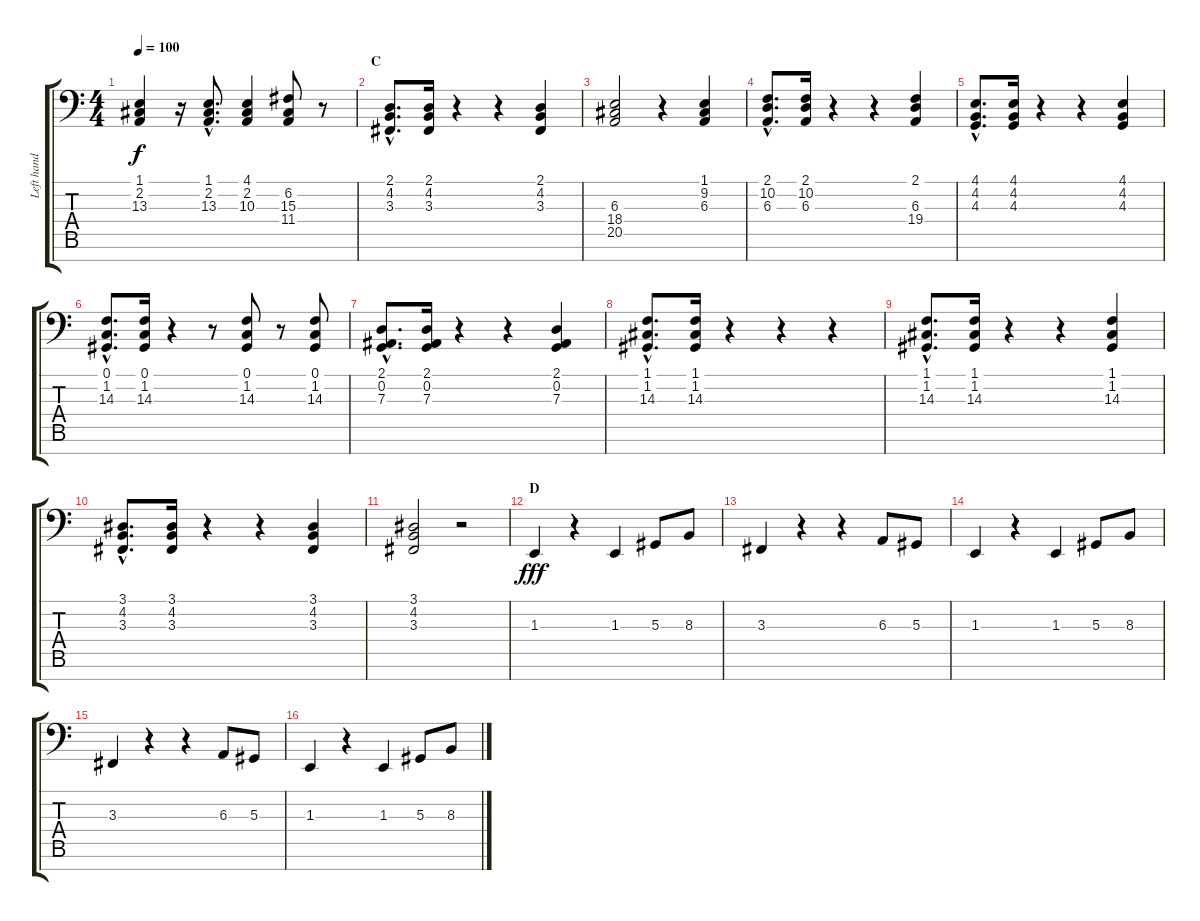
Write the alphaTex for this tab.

\track ("Left hand" "Left hand") {instrument acousticgrandpiano}
\staff {score tabs}
\tuning (C3 G2 Eb2 Bb1 F1 C1 G0) {hide}
\ts (4 4)
\tempo 100
\clef f4
\ks c
(1.1 2.2 13.3).4{dy f} r.16 (1.1{hac} 2.2{hac} 13.3{hac}).8{d} (4.1 2.2 10.3).4 (6.2 15.3 11.4).8 r.8 |
\section ("" "C")
(2.1{hac} 4.2{hac} 3.3{hac}).8{d} (2.1 4.2 3.3).16 r.4 r.4 (2.1 4.2 3.3).4 |
(6.3 18.4 20.5).2 r.4 (1.1 9.2 6.3).4 |
(2.1{hac} 10.2{hac} 6.3{hac}).8{d} (2.1 10.2 6.3).16 r.4 r.4 (2.1 6.3 19.4).4 |
(4.1{hac} 4.2{hac} 4.3{hac}).8{d} (4.1 4.2 4.3).16 r.4 r.4 (4.1 4.2 4.3).4 |
(0.1{hac} 1.2{hac} 14.3{hac}).8{d} (0.1 1.2 14.3).16 r.4 r.8 (0.1 1.2 14.3).8 r.8 (0.1 1.2 14.3).8 |
(2.1{hac} 0.2{hac} 7.3{hac}).8{d} (2.1 0.2 7.3).16 r.4 r.4 (2.1 0.2 7.3).4 |
(1.1{hac} 1.2{hac} 14.3{hac}).8{d} (1.1 1.2 14.3).16 r.4 r.4 r.4 |
(1.1{hac} 1.2{hac} 14.3{hac}).8{d} (1.1 1.2 14.3).16 r.4 r.4 (1.1 1.2 14.3).4 |
(3.1{hac} 4.2{hac} 3.3{hac}).8{d} (3.1 4.2 3.3).16 r.4 r.4 (3.1 4.2 3.3).4 |
(3.1 4.2 3.3).2 r.2 |
\section ("" "D")
1.3.4{dy fff} r.4 1.3.4 5.3.8 8.3.8 |
3.3.4 r.4 r.4 6.3.8 5.3.8 |
1.3.4 r.4 1.3.4 5.3.8 8.3.8 |
3.3.4 r.4 r.4 6.3.8 5.3.8 |
1.3.4 r.4 1.3.4 5.3.8 8.3.8
